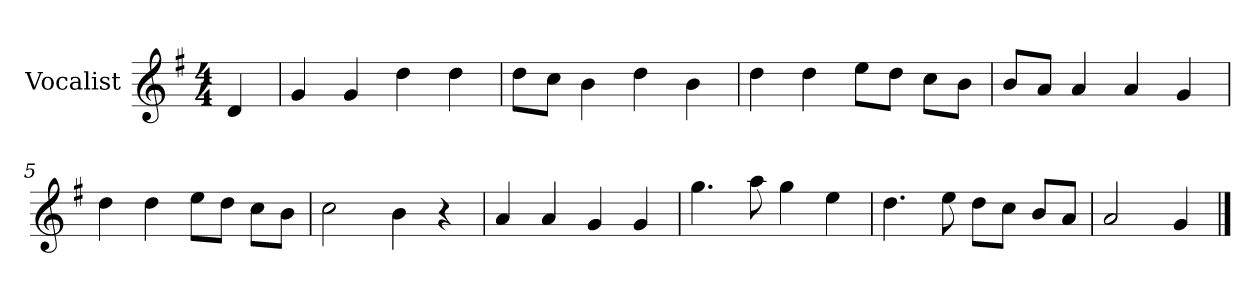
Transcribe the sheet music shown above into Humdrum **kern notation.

**kern
*part1
*staff1
*I"Vocalist
*k[f#]
*G:
*M4/4
=
4d
=1
4g
4g
4dd
4dd
=2
8ddL
8ccJ
4b
4dd
4b
=3
4dd
4dd
8eeL
8ddJ
8ccL
8bJ
=4
8bL
8aJ
4a
4a
4g
=5
4dd
4dd
8eeL
8ddJ
8ccL
8bJ
=6
2cc
4b
4r
=7
4a
4a
4g
4g
=8
4.gg
8aa
4gg
4ee
=9
4.dd
8ee
8ddL
8ccJ
8bL
8aJ
=10
2a
4g
==
*-
